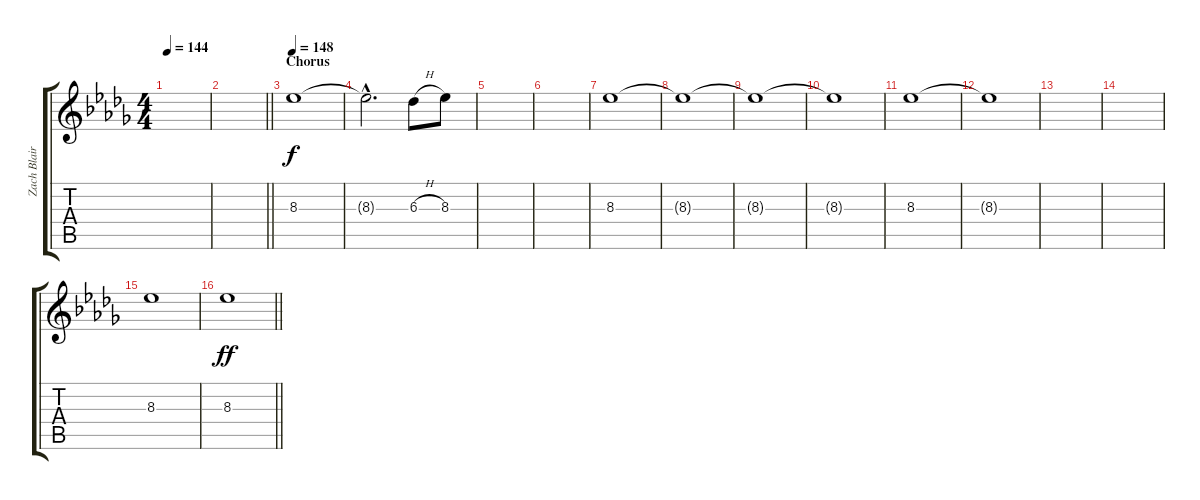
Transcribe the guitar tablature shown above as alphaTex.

\track ("Zach Blair - Vocals" "Zach Blair") {instrument distortionguitar}
\staff {score tabs}
\tuning (E4 B3 G3 D3 A2 E2) {hide}
\ts (4 4)
\tempo 144
\clef g2
\ks db
|
\barLineRight lightlight
|
\section ("" "Chorus")
\tempo 148
8.3.1 |
8.3{hac t}.2{d} 6.3{h}.8 8.3.8 |
|
|
8.3.1 |
8.3{t}.1 |
8.3{t}.1 |
8.3{t}.1 |
8.3.1 |
8.3{t}.1 |
|
|
8.3.1 |
\barLineRight lightlight
8.3.1{dy ff}
